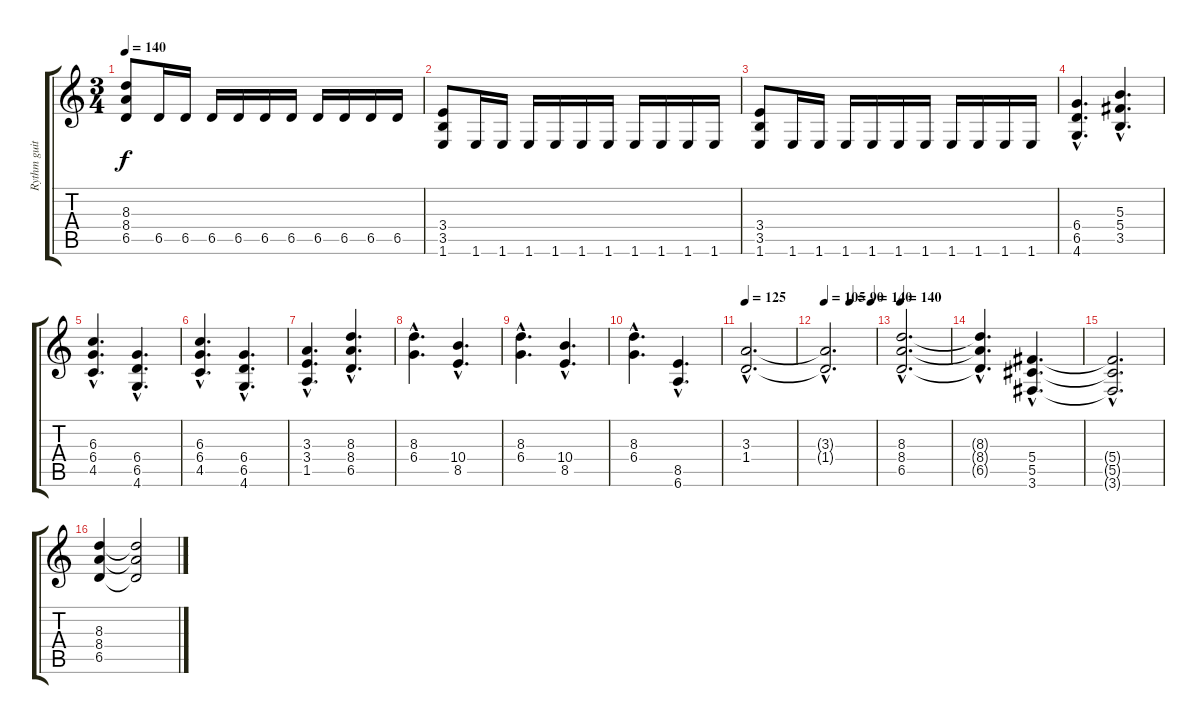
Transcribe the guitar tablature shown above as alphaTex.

\track ("Rythm guitar" "Rythm guit") {instrument distortionguitar}
\staff {score tabs}
\tuning (Eb4 Bb3 Gb3 Db3 Ab2 Eb2) {hide}
\ts (3 4)
\tempo 140
\clef g2
\ks c
(8.3 8.4 6.5).8{dy f} 6.5.16 6.5.16 6.5.16 6.5.16 6.5.16 6.5.16 6.5.16 6.5.16 6.5.16 6.5.16 |
(3.4 3.5 1.6).8 1.6.16 1.6.16 1.6.16 1.6.16 1.6.16 1.6.16 1.6.16 1.6.16 1.6.16 1.6.16 |
(3.4 3.5 1.6).8 1.6.16 1.6.16 1.6.16 1.6.16 1.6.16 1.6.16 1.6.16 1.6.16 1.6.16 1.6.16 |
(6.4{hac} 6.5{hac} 4.6{hac}).4{d} (5.3{hac} 5.4{hac} 3.5{hac}).4{d} |
(6.3{hac} 6.4{hac} 4.5{hac}).4{d} (6.4{hac} 6.5{hac} 4.6{hac}).4{d} |
(6.3{hac} 6.4{hac} 4.5{hac}).4{d} (6.4{hac} 6.5{hac} 4.6{hac}).4{d} |
(3.3{hac} 3.4{hac} 1.5{hac}).4{d} (8.3{hac} 8.4{hac} 6.5{hac}).4{d} |
(8.3{hac} 6.4{hac}).4{d} (10.4{hac} 8.5{hac}).4{d} |
(8.3{hac} 6.4{hac}).4{d} (10.4{hac} 8.5{hac}).4{d} |
(8.3{hac} 6.4{hac}).4{d} (8.5{hac} 6.6{hac}).4{d} |
\tempo 125
(3.3{hac} 1.4{hac}).2{d} |
\tempo 105
\tempo (90 0.5)
\tempo (140 0.9166666666666666)
(3.3{hac t} 1.4{hac t}).2{d} |
\tempo 140
(8.3{hac} 8.4{hac} 6.5).2{d} |
(8.3{hac t} 8.4{hac t} 6.5{hac t}).4{d} (5.4{hac} 5.5{hac} 3.6{hac}).4{d} |
(5.4{hac t} 5.5{hac t} 3.6{hac t}).2{d} |
(8.3 8.4 6.5).4 (8.3{t} 8.4{t} 6.5{t}).2
